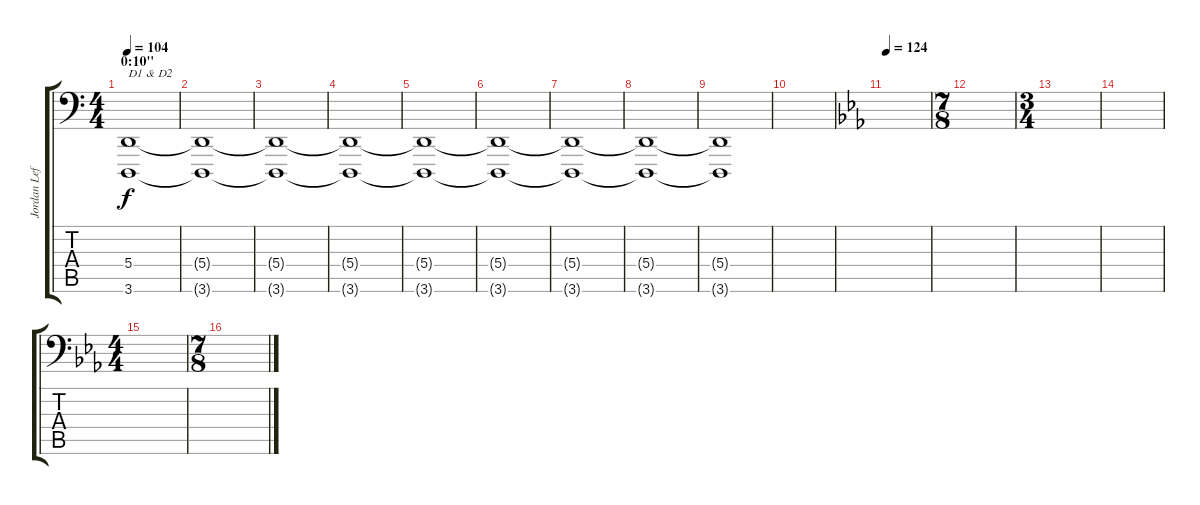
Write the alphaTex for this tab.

\track ("Jordan Left Hand Overdubs and Effects" "Jordan Lef") {instrument lead1square}
\staff {score tabs}
\tuning (C2 G1 D1 A0 E0 B-1) {hide}
\ts (4 4)
\section ("" "0:10''")
\tempo 104
\clef f4
\ks c
(5.4 3.6).1{txt "D1 & D2" dy f instrument lead1square} |
(5.4{t} 3.6{t}).1 |
(5.4{t} 3.6{t}).1 |
(5.4{t} 3.6{t}).1 |
(5.4{t} 3.6{t}).1 |
(5.4{t} 3.6{t}).1 |
(5.4{t} 3.6{t}).1 |
(5.4{t} 3.6{t}).1 |
(5.4{t} 3.6{t}).1 |
|
\tempo 124
\ks eb
|
\ts (7 8)
|
\ts (3 4)
|
|
\ts (4 4)
|
\ts (7 8)
